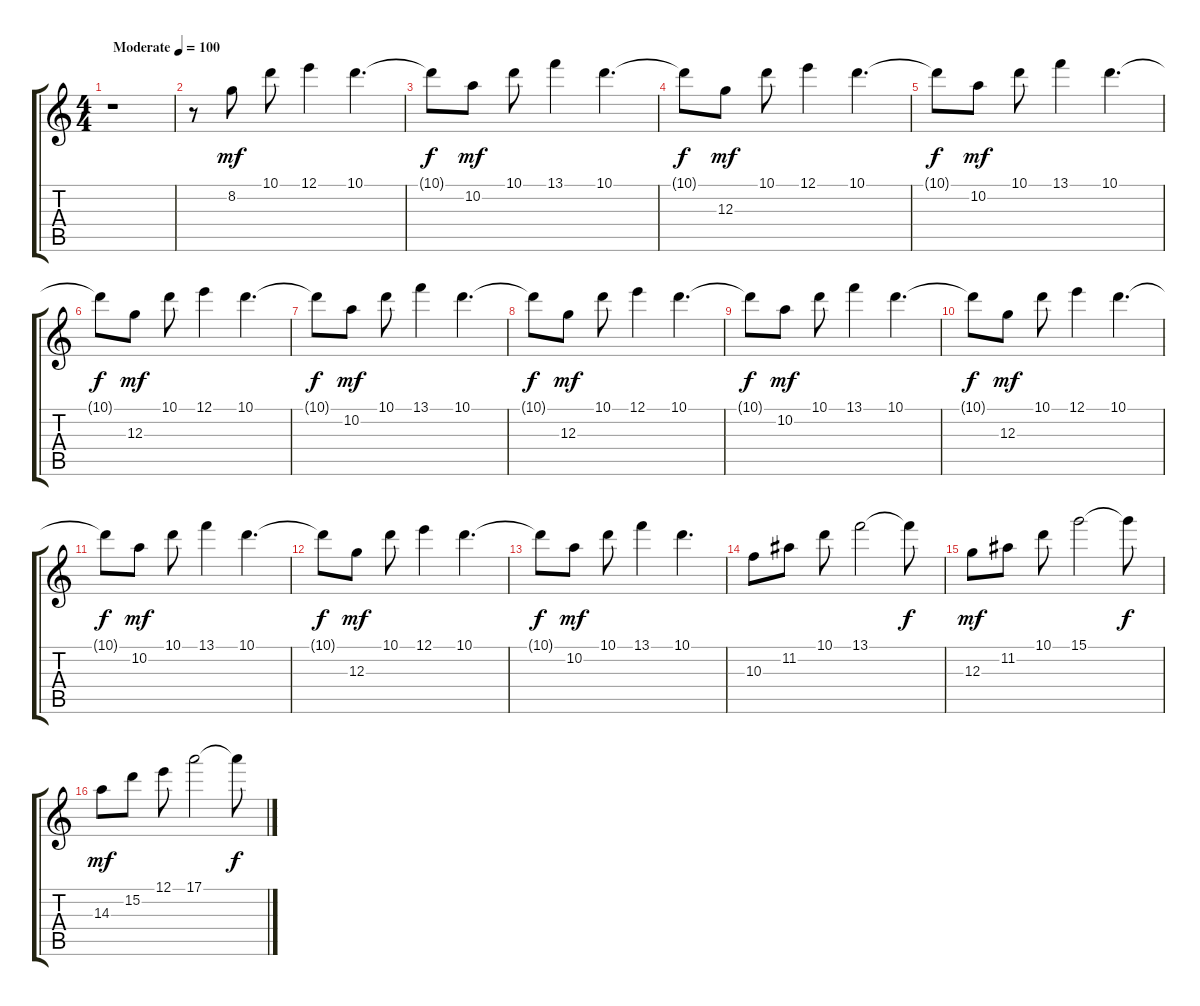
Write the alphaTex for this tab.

\track "" {instrument electricguitarclean}
\staff {score tabs}
\tuning (E4 B3 G3 D3 A2 E2) {hide}
\ts (4 4)
\tempo (100 "Moderate")
\clef g2
\ks c
r.1{dy mf instrument electricguitarclean} |
r.8 8.2.8 10.1.8 12.1.4 10.1.4{d} |
10.1{t}.8{dy f} 10.2.8{dy mf} 10.1.8 13.1.4 10.1.4{d} |
10.1{t}.8{dy f} 12.3.8{dy mf} 10.1.8 12.1.4 10.1.4{d} |
10.1{t}.8{dy f} 10.2.8{dy mf} 10.1.8 13.1.4 10.1.4{d} |
10.1{t}.8{dy f} 12.3.8{dy mf} 10.1.8 12.1.4 10.1.4{d} |
10.1{t}.8{dy f} 10.2.8{dy mf} 10.1.8 13.1.4 10.1.4{d} |
10.1{t}.8{dy f} 12.3.8{dy mf} 10.1.8 12.1.4 10.1.4{d} |
10.1{t}.8{dy f} 10.2.8{dy mf} 10.1.8 13.1.4 10.1.4{d} |
10.1{t}.8{dy f} 12.3.8{dy mf} 10.1.8 12.1.4 10.1.4{d} |
10.1{t}.8{dy f} 10.2.8{dy mf} 10.1.8 13.1.4 10.1.4{d} |
10.1{t}.8{dy f} 12.3.8{dy mf} 10.1.8 12.1.4 10.1.4{d} |
10.1{t}.8{dy f} 10.2.8{dy mf} 10.1.8 13.1.4 10.1.4{d} |
10.3.8 11.2.8 10.1.8 13.1.2 13.1{t}.8{dy f} |
12.3.8{dy mf} 11.2.8 10.1.8 15.1.2 15.1{t}.8{dy f} |
14.3.8{dy mf} 15.2.8 12.1.8 17.1.2 17.1{t}.8{dy f}
